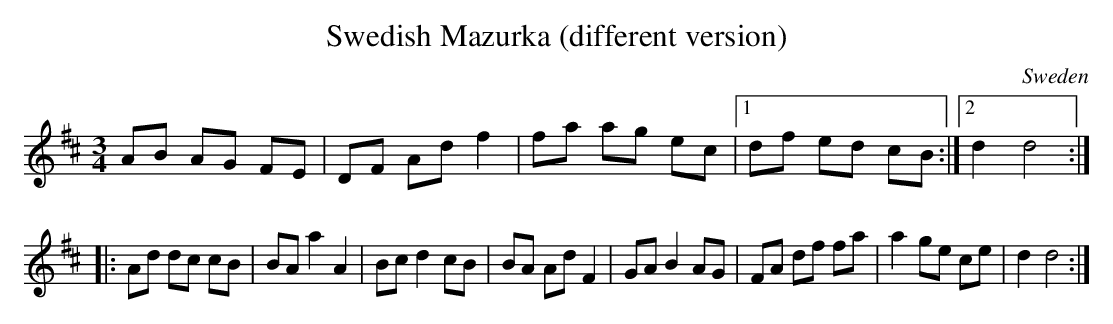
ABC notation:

X:1
T:Swedish Mazurka (different version)
O:Sweden
M:3/4
K:D
AB AG FE| DF Ad f2| fa ag ec|1 df ed cB :|2 d2 d4 :|
|:Ad dc cB| BA a2 A2| Bc d2 cB| BA Ad F2| \
  GA B2 AG| FA df fa| a2 ge ce | d2 d4 :|
